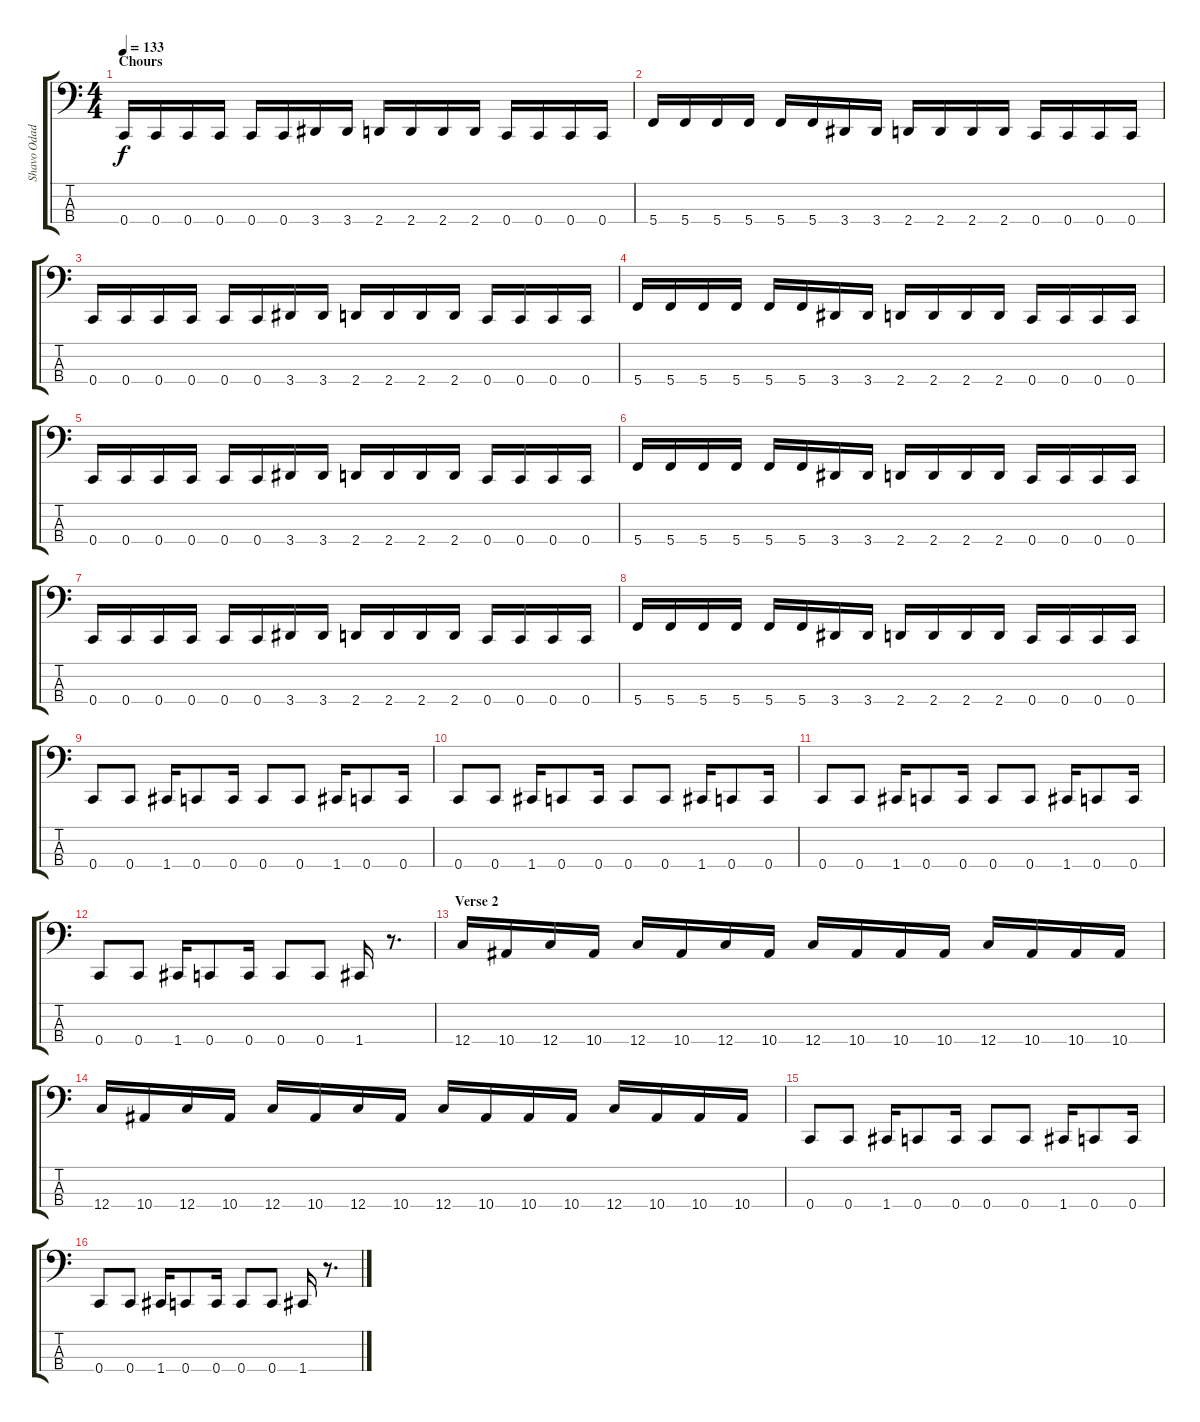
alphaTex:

\track ("Shavo Odadjian" "Shavo Odad") {instrument electricbasspick}
\staff {score tabs}
\tuning (F2 C2 G1 C1) {hide}
\ts (4 4)
\section ("" "Chours")
\tempo 133
\clef f4
\ks c
0.4.16{dy f} 0.4.16 0.4.16 0.4.16 0.4.16 0.4.16 3.4.16 3.4.16 2.4.16 2.4.16 2.4.16 2.4.16 0.4.16 0.4.16 0.4.16 0.4.16 |
5.4.16 5.4.16 5.4.16 5.4.16 5.4.16 5.4.16 3.4.16 3.4.16 2.4.16 2.4.16 2.4.16 2.4.16 0.4.16 0.4.16 0.4.16 0.4.16 |
0.4.16 0.4.16 0.4.16 0.4.16 0.4.16 0.4.16 3.4.16 3.4.16 2.4.16 2.4.16 2.4.16 2.4.16 0.4.16 0.4.16 0.4.16 0.4.16 |
5.4.16 5.4.16 5.4.16 5.4.16 5.4.16 5.4.16 3.4.16 3.4.16 2.4.16 2.4.16 2.4.16 2.4.16 0.4.16 0.4.16 0.4.16 0.4.16 |
0.4.16 0.4.16 0.4.16 0.4.16 0.4.16 0.4.16 3.4.16 3.4.16 2.4.16 2.4.16 2.4.16 2.4.16 0.4.16 0.4.16 0.4.16 0.4.16 |
5.4.16 5.4.16 5.4.16 5.4.16 5.4.16 5.4.16 3.4.16 3.4.16 2.4.16 2.4.16 2.4.16 2.4.16 0.4.16 0.4.16 0.4.16 0.4.16 |
0.4.16 0.4.16 0.4.16 0.4.16 0.4.16 0.4.16 3.4.16 3.4.16 2.4.16 2.4.16 2.4.16 2.4.16 0.4.16 0.4.16 0.4.16 0.4.16 |
5.4.16 5.4.16 5.4.16 5.4.16 5.4.16 5.4.16 3.4.16 3.4.16 2.4.16 2.4.16 2.4.16 2.4.16 0.4.16 0.4.16 0.4.16 0.4.16 |
0.4.8 0.4.8 1.4.16 0.4.8 0.4.16 0.4.8 0.4.8 1.4.16 0.4.8 0.4.16 |
0.4.8 0.4.8 1.4.16 0.4.8 0.4.16 0.4.8 0.4.8 1.4.16 0.4.8 0.4.16 |
0.4.8 0.4.8 1.4.16 0.4.8 0.4.16 0.4.8 0.4.8 1.4.16 0.4.8 0.4.16 |
0.4.8 0.4.8 1.4.16 0.4.8 0.4.16 0.4.8 0.4.8 1.4.16 r.8{d} |
\section ("" "Verse 2")
12.4.16 10.4.16 12.4.16 10.4.16 12.4.16 10.4.16 12.4.16 10.4.16 12.4.16 10.4.16 10.4.16 10.4.16 12.4.16 10.4.16 10.4.16 10.4.16 |
12.4.16 10.4.16 12.4.16 10.4.16 12.4.16 10.4.16 12.4.16 10.4.16 12.4.16 10.4.16 10.4.16 10.4.16 12.4.16 10.4.16 10.4.16 10.4.16 |
0.4.8 0.4.8 1.4.16 0.4.8 0.4.16 0.4.8 0.4.8 1.4.16 0.4.8 0.4.16 |
0.4.8 0.4.8 1.4.16 0.4.8 0.4.16 0.4.8 0.4.8 1.4.16 r.8{d}
